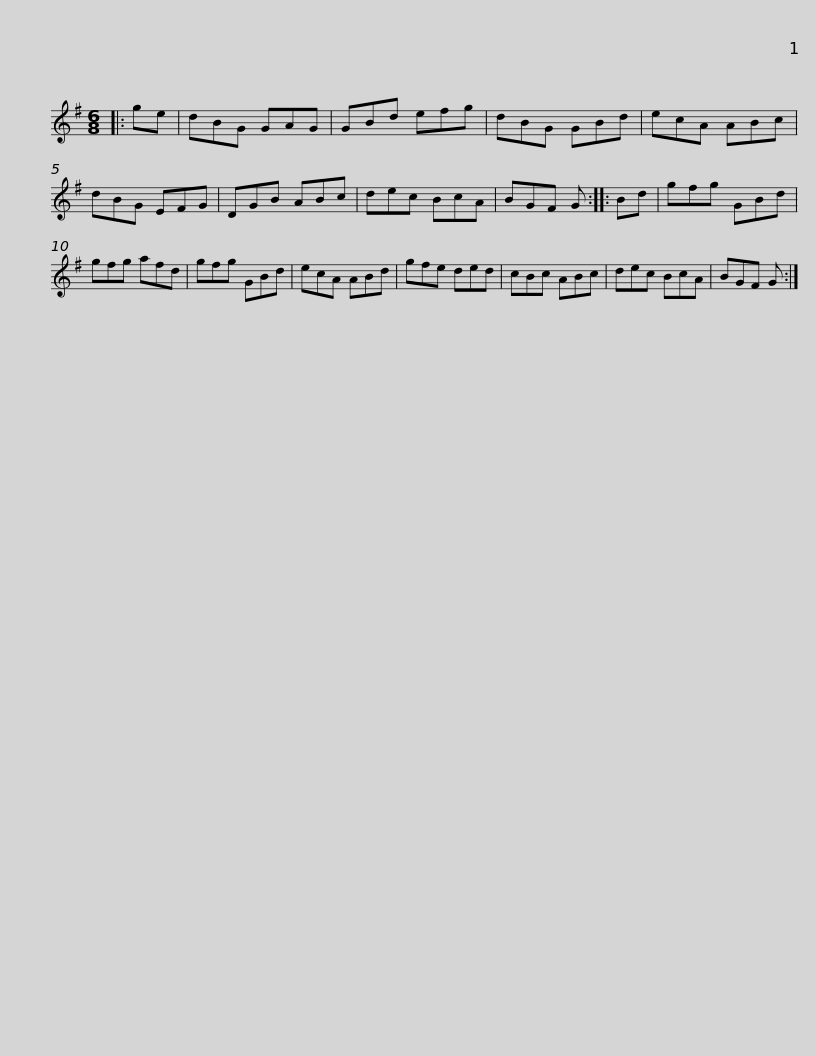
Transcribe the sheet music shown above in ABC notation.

X:1
L:1/8
M:6/8
I:linebreak $
K:G
V:1 treble
V:1
|: ge | dBG GAG | GBd efg | dBG GBd | ecA ABc | %5
 dBG EFG | DGB ABc | dec BcA |$ BGF G :: Bd | %10
 gfg GBd | gfg afd | gfg GBd | ecA ABd | gfe ded | %15
 cBc ABc |$ dec BcA | BGF G :| %18
